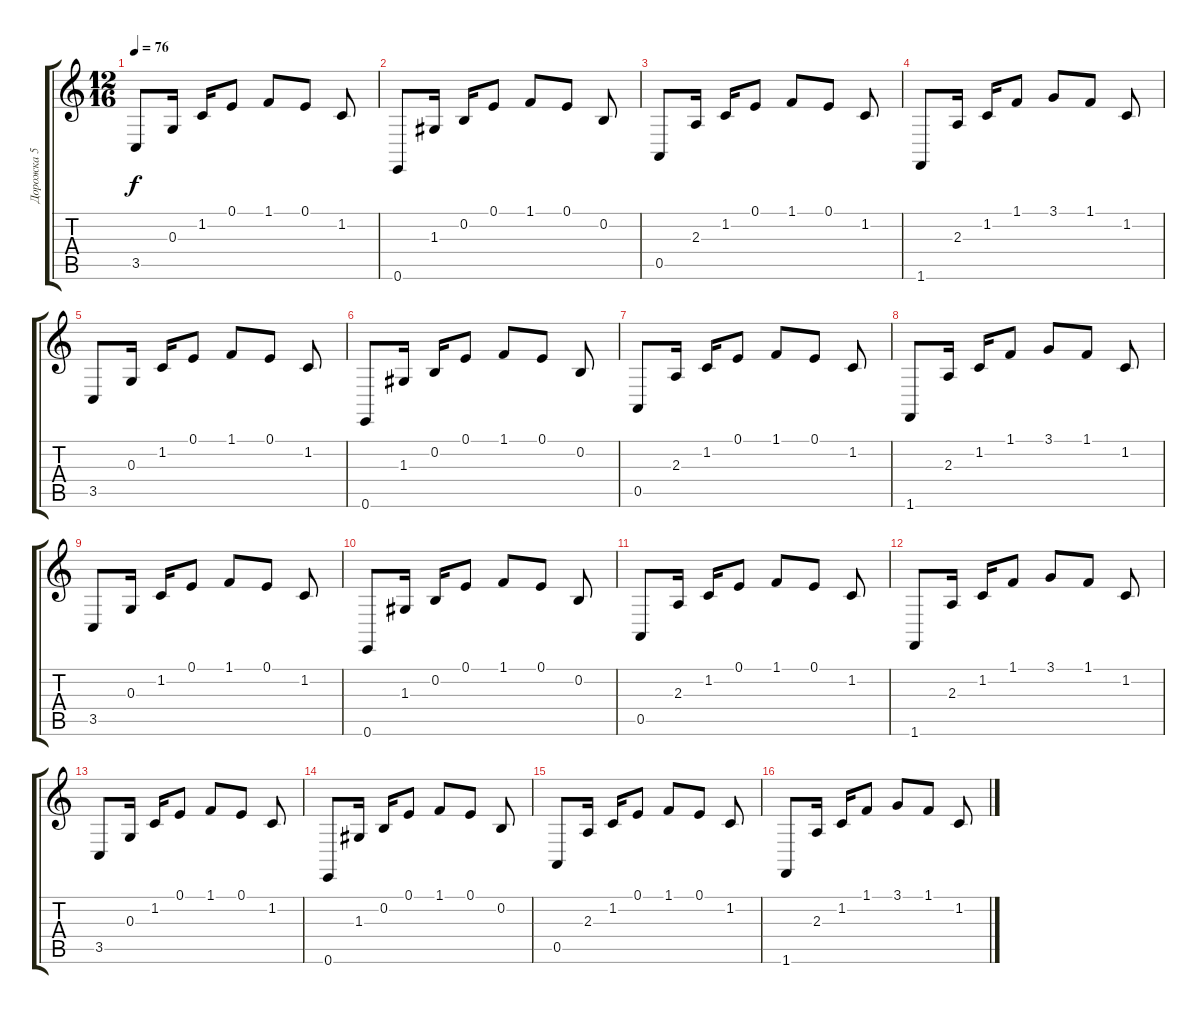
\track ("Дорожка 5" "Дорожка 5") {instrument pizzicatostrings}
\staff {score tabs}
\tuning (E4 B3 G3 D3 A2 E2) {hide}
\ts (12 16)
\tempo 76
\clef g2
\ks c
3.5.8{dy f volume 11 instrument pizzicatostrings} 0.3.16 1.2.16 0.1.8 1.1.8 0.1.8 1.2.8 |
0.6.8 1.3.16 0.2.16 0.1.8 1.1.8 0.1.8 0.2.8 |
0.5.8 2.3.16 1.2.16 0.1.8 1.1.8 0.1.8 1.2.8 |
1.6.8 2.3.16 1.2.16 1.1.8 3.1.8 1.1.8 1.2.8 |
3.5.8 0.3.16 1.2.16 0.1.8 1.1.8 0.1.8 1.2.8 |
0.6.8 1.3.16 0.2.16 0.1.8 1.1.8 0.1.8 0.2.8 |
0.5.8 2.3.16 1.2.16 0.1.8 1.1.8 0.1.8 1.2.8 |
1.6.8 2.3.16 1.2.16 1.1.8 3.1.8 1.1.8 1.2.8 |
3.5.8 0.3.16 1.2.16 0.1.8 1.1.8 0.1.8 1.2.8 |
0.6.8 1.3.16 0.2.16 0.1.8 1.1.8 0.1.8 0.2.8 |
0.5.8 2.3.16 1.2.16 0.1.8 1.1.8 0.1.8 1.2.8 |
1.6.8 2.3.16 1.2.16 1.1.8 3.1.8 1.1.8 1.2.8 |
3.5.8 0.3.16 1.2.16 0.1.8 1.1.8 0.1.8 1.2.8 |
0.6.8 1.3.16 0.2.16 0.1.8 1.1.8 0.1.8 0.2.8 |
0.5.8 2.3.16 1.2.16 0.1.8 1.1.8 0.1.8 1.2.8 |
1.6.8 2.3.16 1.2.16 1.1.8 3.1.8 1.1.8 1.2.8
